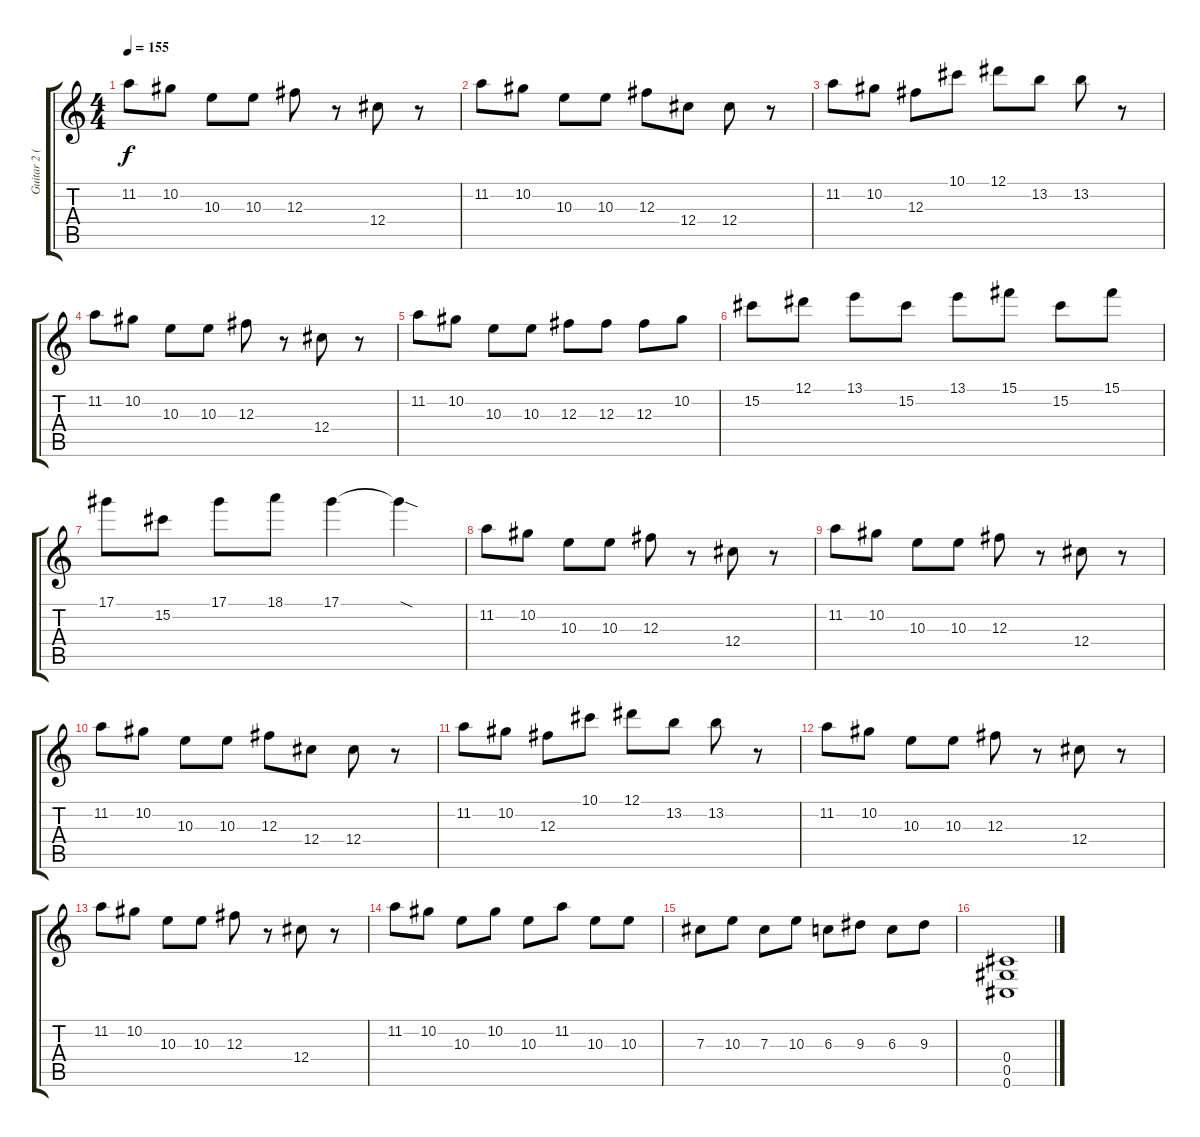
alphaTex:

\track ("Guitar 2 (Drop C#)" "Guitar 2 (") {instrument distortionguitar}
\staff {score tabs}
\tuning (Eb4 Bb3 Gb3 Db3 Ab2 Db2) {hide}
\ts (4 4)
\tempo 155
\clef g2
\ks c
11.2.8{dy f} 10.2.8 10.3.8 10.3.8 12.3.8 r.8 12.4.8 r.8 |
11.2.8 10.2.8 10.3.8 10.3.8 12.3.8 12.4.8 12.4.8 r.8 |
11.2.8 10.2.8 12.3.8 10.1.8 12.1.8 13.2.8 13.2.8 r.8 |
11.2.8 10.2.8 10.3.8 10.3.8 12.3.8 r.8 12.4.8 r.8 |
11.2.8 10.2.8 10.3.8 10.3.8 12.3.8 12.3.8 12.3.8 10.2.8 |
15.2.8 12.1.8 13.1.8 15.2.8 13.1.8 15.1.8 15.2.8 15.1.8 |
17.1.8 15.2.8 17.1.8 18.1.8 17.1.4 17.1{sod t}.4 |
11.2.8 10.2.8 10.3.8 10.3.8 12.3.8 r.8 12.4.8 r.8 |
11.2.8 10.2.8 10.3.8 10.3.8 12.3.8 r.8 12.4.8 r.8 |
11.2.8 10.2.8 10.3.8 10.3.8 12.3.8 12.4.8 12.4.8 r.8 |
11.2.8 10.2.8 12.3.8 10.1.8 12.1.8 13.2.8 13.2.8 r.8 |
11.2.8 10.2.8 10.3.8 10.3.8 12.3.8 r.8 12.4.8 r.8 |
11.2.8 10.2.8 10.3.8 10.3.8 12.3.8 r.8 12.4.8 r.8 |
11.2.8 10.2.8 10.3.8 10.2.8 10.3.8 11.2.8 10.3.8 10.3.8 |
7.3.8 10.3.8 7.3.8 10.3.8 6.3.8 9.3.8 6.3.8 9.3.8 |
(0.4 0.5 0.6).1
